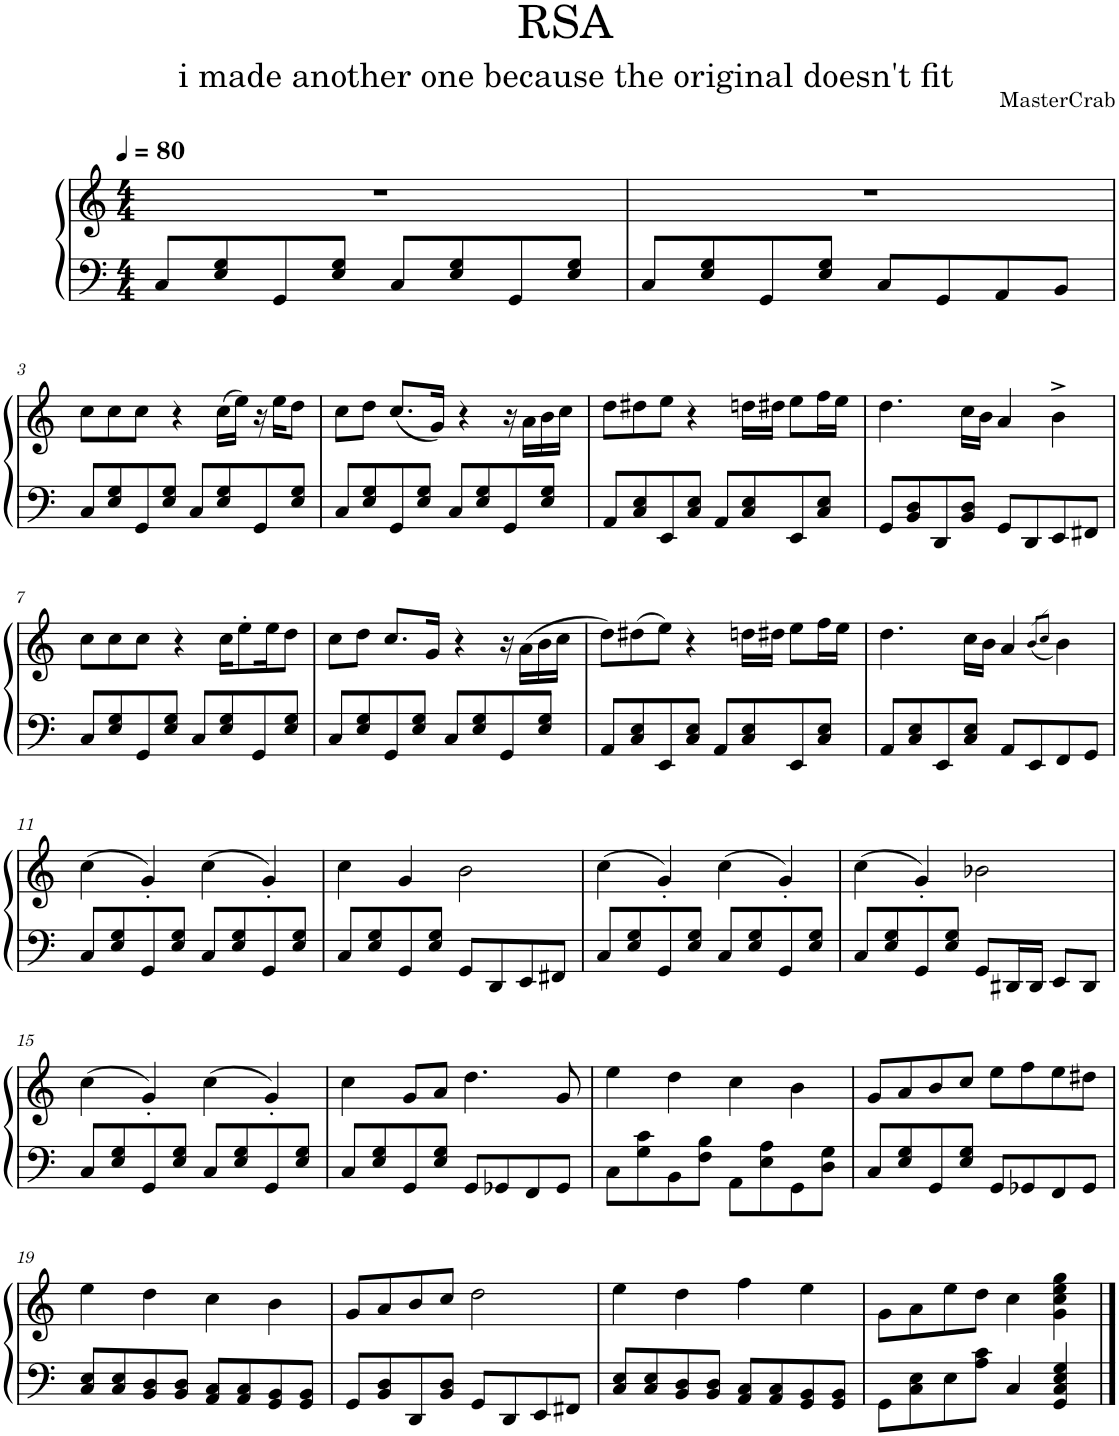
**kern	**kern
*part1	*part1
*staff2	*staff1
*I"Piano	*
*I'Pno.	*
*clefF4	*clefG2
*k[]	*k[]
*M4/4	*M4/4
*MM80	*MM80
=1	=1
8C/L	1r
8E/ 8G/	.
8GG/	.
8E/ 8G/J	.
8C/L	.
8E/ 8G/	.
8GG/	.
8E/ 8G/J	.
=2	=2
8C/L	1r
8E/ 8G/	.
8GG/	.
8E/ 8G/J	.
8C/L	.
8GG/	.
8AA/	.
8BB/J	.
!!LO:LB:g=z
=3	=3
8C/L	8cc\L
8E/ 8G/	8cc\
8GG/	8cc\J
8E/ 8G/J	4r
8C/L	.
8E/ 8G/	(16cc\LL
.	16ee\JJ)
8GG/	16r
.	16ee\KL
8E/ 8G/J	8dd\J
=4	=4
8C/L	8cc\L
8E/ 8G/	8dd\J
8GG/	(8.cc/L
8E/ 8G/J	.
.	16g/Jk)
8C/L	4r
8E/ 8G/	.
8GG/	16r
.	16a\LL
8E/ 8G/J	16b\
.	16cc\JJ
=5	=5
8AA/L	8dd\L
8C/ 8E/	8dd#X\
8EE/	8ee\J
8C/ 8E/J	4r
8AA/L	.
8C/ 8E/	16ddn\LL
.	16dd#X\JJ
8EE/	8ee\L
8C/ 8E/J	16ff\L
.	16ee\JJ
=6	=6
8GG/L	4.dd\
8BB/ 8D/	.
8DD/	.
8BB/ 8D/J	16cc\LL
.	16b\JJ
8GG/L	4a/
8DD/	.
8EE/	4b^\
8FF#X/J	.
!!LO:LB:g=z
=7	=7
8C/L	8cc\L
8E/ 8G/	8cc\
8GG/	8cc\J
8E/ 8G/J	4r
8C/L	.
8E/ 8G/	16cc\KL
.	8ee'\
8GG/	.
.	16ee\K
8E/ 8G/J	8dd\J
=8	=8
8C/L	8cc\L
8E/ 8G/	8dd\J
8GG/	8.cc/L
8E/ 8G/J	.
.	16g/Jk
8C/L	4r
8E/ 8G/	.
8GG/	16r
.	(16a\LL
8E/ 8G/J	16b\
.	16cc\JJ
=9	=9
8AA/L	8dd\L)
8C/ 8E/	(8dd#X\
8EE/	8ee\J)
8C/ 8E/J	4r
8AA/L	.
8C/ 8E/	16ddn\LL
.	16dd#X\JJ
8EE/	8ee\L
8C/ 8E/J	16ff\L
.	16ee\JJ
=10	=10
8AA/L	4.dd\
8C/ 8E/	.
8EE/	.
8C/ 8E/J	16cc\LL
.	16b\JJ
8AA/L	4a/
8EE/	.
.	(8qb/L
.	8qcc/J
8FF/	4b\)
8GG/J	.
!!LO:LB:g=z
=11	=11
8C/L	(4cc\
8E/ 8G/	.
8GG/	4g'/)
8E/ 8G/J	.
8C/L	(4cc\
8E/ 8G/	.
8GG/	4g'/)
8E/ 8G/J	.
=12	=12
8C/L	4cc\
8E/ 8G/	.
8GG/	4g/
8E/ 8G/J	.
8GG/L	2b\
8DD/	.
8EE/	.
8FF#X/J	.
=13	=13
8C/L	(4cc\
8E/ 8G/	.
8GG/	4g'/)
8E/ 8G/J	.
8C/L	(4cc\
8E/ 8G/	.
8GG/	4g'/)
8E/ 8G/J	.
=14	=14
8C/L	(4cc\
8E/ 8G/	.
8GG/	4g'/)
8E/ 8G/J	.
8GG/L	2b-X\
16DD#X/L	.
16DD#/JJ	.
8EE/L	.
8DD#/J	.
!!LO:LB:g=z
=15	=15
8C/L	(4cc\
8E/ 8G/	.
8GG/	4g'/)
8E/ 8G/J	.
8C/L	(4cc\
8E/ 8G/	.
8GG/	4g'/)
8E/ 8G/J	.
=16	=16
8C/L	4cc\
8E/ 8G/	.
8GG/	8g/L
8E/ 8G/J	8a/J
8GG/L	4.dd\
8GG-X/	.
8FF/	.
8GG-/J	8g/
=17	=17
8C\L	4ee\
8G\ 8c\	.
8BB\	4dd\
8F\ 8B\J	.
8AA\L	4cc\
8E\ 8A\	.
8GG\	4b\
8D\ 8G\J	.
=18	=18
8C/L	8g/L
8E/ 8G/	8a/
8GG/	8b/
8E/ 8G/J	8cc/J
8GG/L	8ee\L
8GG-X/	8ff\
8FF/	8ee\
8GG-/J	8dd#X\J
!!LO:LB:g=z
=19	=19
8C/ 8E/L	4ee\
8C/ 8E/	.
8BB/ 8D/	4dd\
8BB/ 8D/J	.
8AA/ 8C/L	4cc\
8AA/ 8C/	.
8GG/ 8BB/	4b\
8GG/ 8BB/J	.
=20	=20
8GG/L	8g/L
8BB/ 8D/	8a/
8DD/	8b/
8BB/ 8D/J	8cc/J
8GG/L	2dd\
8DD/	.
8EE/	.
8FF#X/J	.
=21	=21
8C/ 8E/L	4ee\
8C/ 8E/	.
8BB/ 8D/	4dd\
8BB/ 8D/J	.
8AA/ 8C/L	4ff\
8AA/ 8C/	.
8GG/ 8BB/	4ee\
8GG/ 8BB/J	.
=22	=22
8GG\L	8g\L
8C\ 8E\	8a\
8E\	8ee\
8A\ 8c\J	8dd\J
4C/	4cc\
4GG/ 4C/ 4E/ 4G/	4g\ 4cc\ 4ee\ 4gg\
==	==
*-	*-
